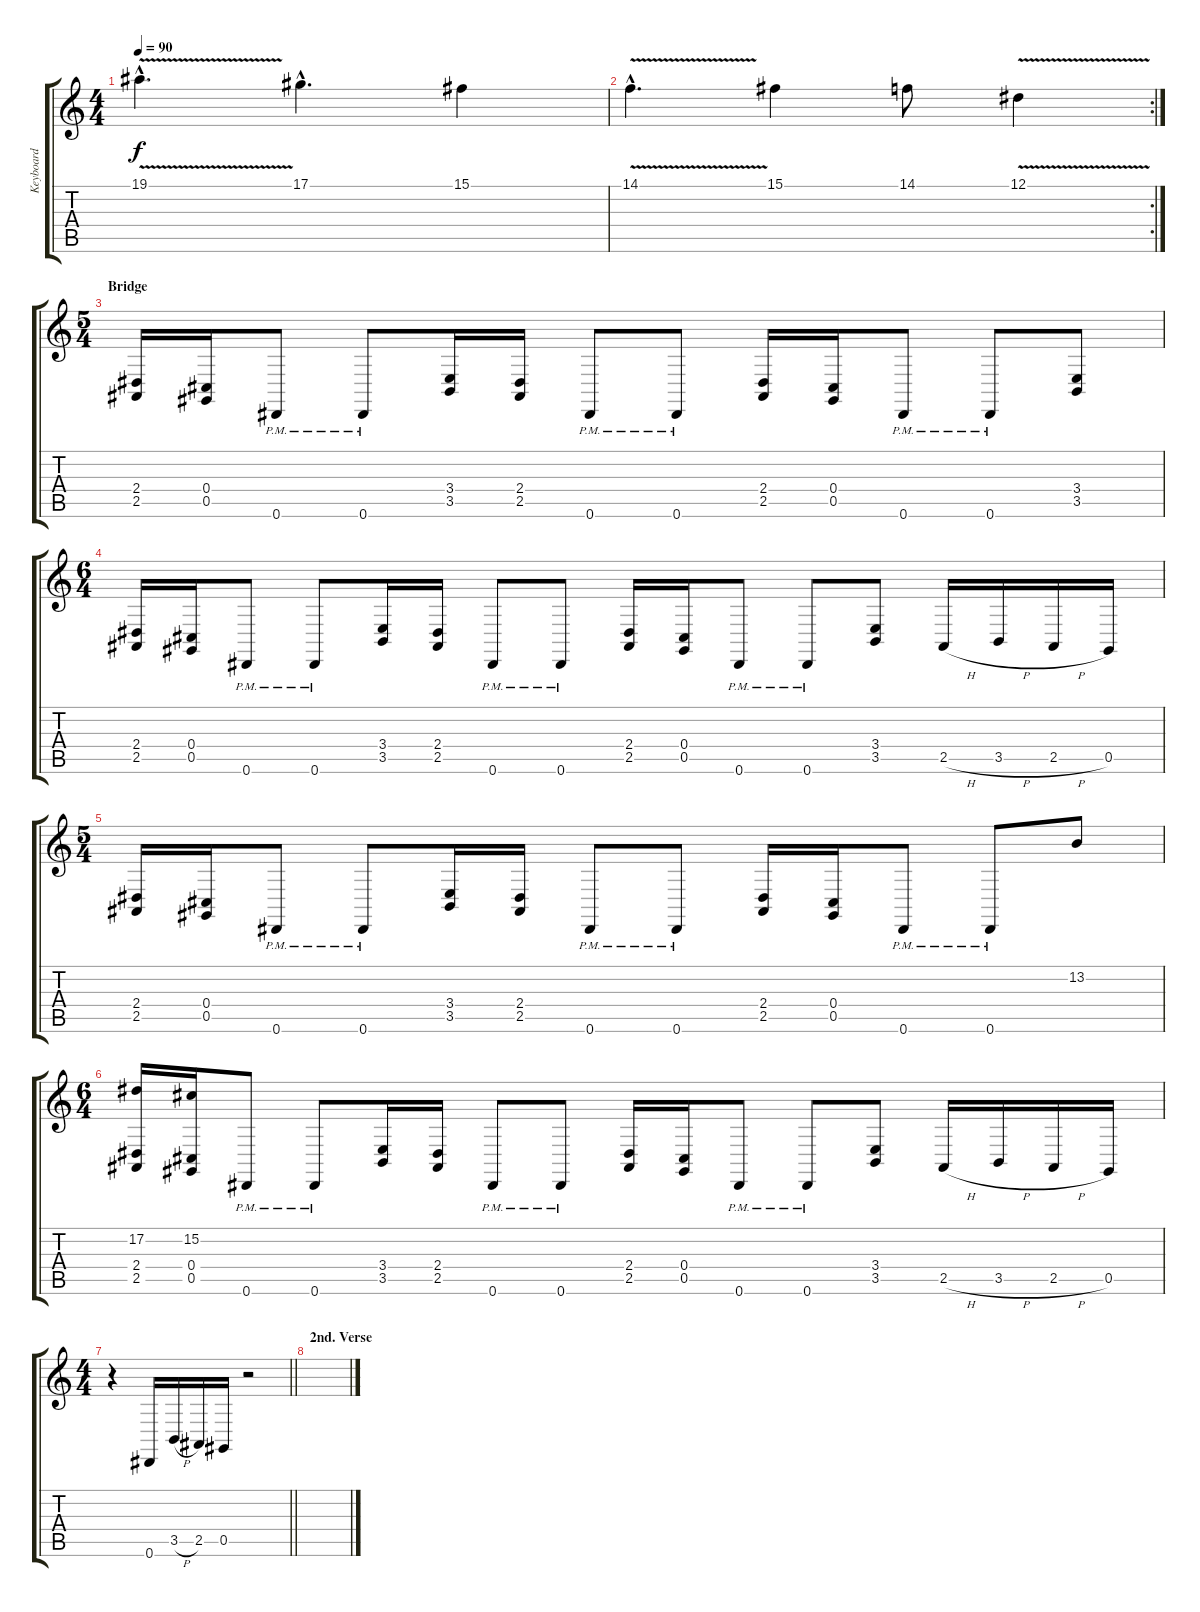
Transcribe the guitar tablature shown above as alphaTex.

\track ("Keyboard" "Keyboard") {instrument lead2sawtooth}
\staff {score tabs}
\tuning (Eb4 Bb3 Gb3 Db3 Ab2 Eb2) {hide}
\ts (4 4)
\tempo 90
\clef g2
\ks c
19.1{v hac}.4{d dy f} 17.1{hac}.4{d} 15.1.4 |
\rc 2
14.1{v hac}.4{d} 15.1.4 14.1.8 12.1{v}.4 |
\ts (5 4)
\section ("" "Bridge")
(2.4 2.5).16 (0.4 0.5).16 0.6{pm}.8 0.6{pm}.8 (3.4 3.5).16 (2.4 2.5).16 0.6{pm}.8 0.6{pm}.8 (2.4 2.5).16 (0.4 0.5).16 0.6{pm}.8 0.6{pm}.8 (3.4 3.5).8 |
\ts (6 4)
(2.4 2.5).16 (0.4 0.5).16 0.6{pm}.8 0.6{pm}.8 (3.4 3.5).16 (2.4 2.5).16 0.6{pm}.8 0.6{pm}.8 (2.4 2.5).16 (0.4 0.5).16 0.6{pm}.8 0.6{pm}.8 (3.4 3.5).8 2.5{h}.16 3.5{h}.16 2.5{h}.16 0.5.16 |
\ts (5 4)
(2.4 2.5).16 (0.4 0.5).16 0.6{pm}.8 0.6{pm}.8 (3.4 3.5).16 (2.4 2.5).16 0.6{pm}.8 0.6{pm}.8 (2.4 2.5).16 (0.4 0.5).16 0.6{pm}.8 0.6{pm}.8 13.2.8 |
\ts (6 4)
(17.2 2.4 2.5).16 (15.2 0.4 0.5).16 0.6{pm}.8 0.6{pm}.8 (3.4 3.5).16 (2.4 2.5).16 0.6{pm}.8 0.6{pm}.8 (2.4 2.5).16 (0.4 0.5).16 0.6{pm}.8 0.6{pm}.8 (3.4 3.5).8 2.5{h}.16 3.5{h}.16 2.5{h}.16 0.5.16 |
\ts (4 4)
\barLineRight lightlight
r.4 0.6.16 3.5{h}.16 2.5.16 0.5.16 r.2 |
\section ("" "2nd. Verse")
